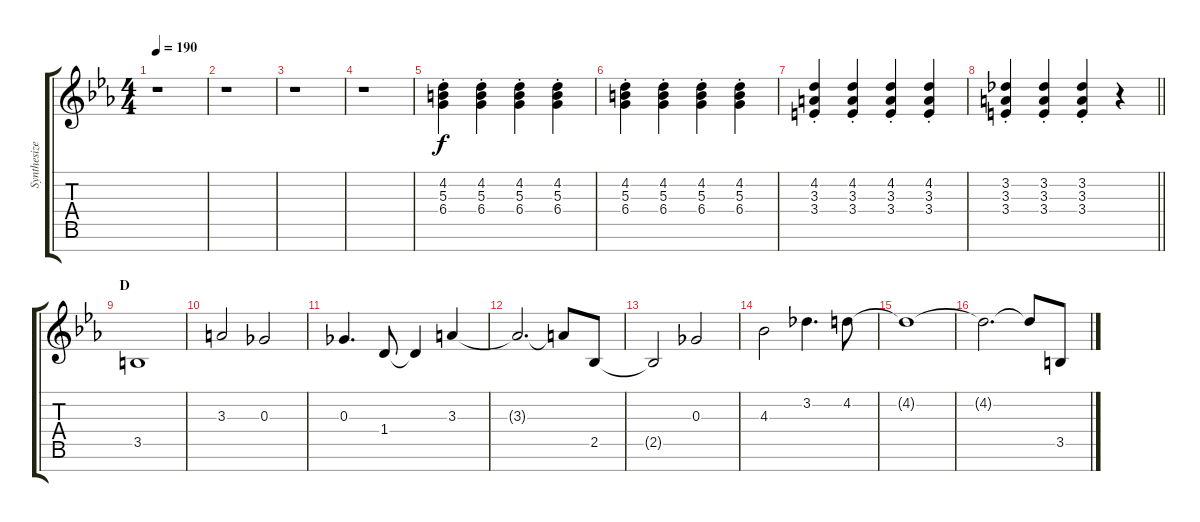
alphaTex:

\track ("Synthesizer II" "Synthesize") {instrument churchorgan}
\staff {score tabs}
\tuning (Eb5 Bb4 Gb4 Db4 Ab3 Eb3 Bb2) {hide}
\ts (4 4)
\tempo 190
\clef g2
\ks eb
r.1{dy f} |
r.1 |
r.1 |
r.1 |
(4.2{st} 5.3{st} 6.4{st}).4 (4.2{st} 5.3{st} 6.4{st}).4 (4.2{st} 5.3{st} 6.4{st}).4 (4.2{st} 5.3{st} 6.4{st}).4 |
(4.2{st} 5.3{st} 6.4{st}).4 (4.2{st} 5.3{st} 6.4{st}).4 (4.2{st} 5.3{st} 6.4{st}).4 (4.2{st} 5.3{st} 6.4{st}).4 |
(4.2{st} 3.3{st} 3.4{st}).4 (4.2{st} 3.3{st} 3.4{st}).4 (4.2{st} 3.3{st} 3.4{st}).4 (4.2{st} 3.3{st} 3.4{st}).4 |
\barLineRight lightlight
(3.2{st} 3.3{st} 3.4{st}).4 (3.2{st} 3.3{st} 3.4{st}).4 (3.2{st} 3.3{st} 3.4{st}).4 r.4 |
\section ("" "D")
3.5.1 |
3.3.2 0.3.2 |
0.3.4{d} 1.4.8 1.4{t}.4 3.3.4 |
3.3{t}.2{d} 3.3{t}.8 2.5.8 |
2.5{t}.2 0.3.2 |
4.3.2 3.2.4{d} 4.2.8 |
4.2{t}.1 |
4.2{t}.2{d} 4.2{t}.8 3.5.8
